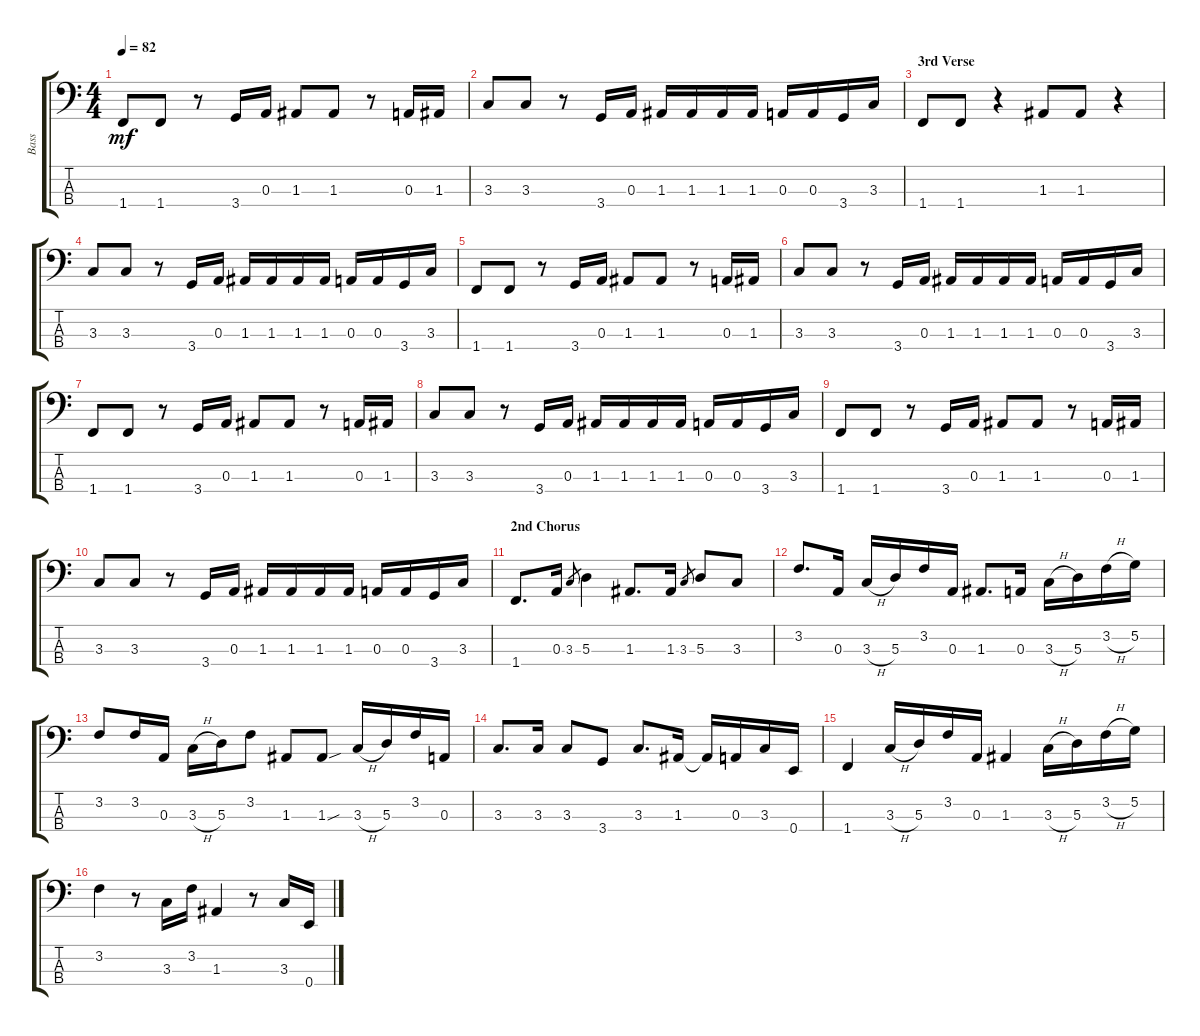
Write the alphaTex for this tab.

\track ("Bass" "Bass") {instrument electricbassfinger}
\staff {score tabs}
\tuning (G2 D2 A1 E1) {hide}
\ts (4 4)
\tempo 82
\clef f4
\ks c
1.4.8{dy mf} 1.4.8 r.8 3.4.16 0.3.16 1.3.8 1.3.8 r.8 0.3.16 1.3.16 |
3.3.8 3.3.8 r.8 3.4.16 0.3.16 1.3.16 1.3.16 1.3.16 1.3.16 0.3.16 0.3.16 3.4.16 3.3.16 |
\section ("" "3rd Verse")
1.4.8 1.4.8 r.4 1.3.8 1.3.8 r.4 |
3.3.8 3.3.8 r.8 3.4.16 0.3.16 1.3.16 1.3.16 1.3.16 1.3.16 0.3.16 0.3.16 3.4.16 3.3.16 |
1.4.8 1.4.8 r.8 3.4.16 0.3.16 1.3.8 1.3.8 r.8 0.3.16 1.3.16 |
3.3.8 3.3.8 r.8 3.4.16 0.3.16 1.3.16 1.3.16 1.3.16 1.3.16 0.3.16 0.3.16 3.4.16 3.3.16 |
1.4.8 1.4.8 r.8 3.4.16 0.3.16 1.3.8 1.3.8 r.8 0.3.16 1.3.16 |
3.3.8 3.3.8 r.8 3.4.16 0.3.16 1.3.16 1.3.16 1.3.16 1.3.16 0.3.16 0.3.16 3.4.16 3.3.16 |
1.4.8 1.4.8 r.8 3.4.16 0.3.16 1.3.8 1.3.8 r.8 0.3.16 1.3.16 |
3.3.8 3.3.8 r.8 3.4.16 0.3.16 1.3.16 1.3.16 1.3.16 1.3.16 0.3.16 0.3.16 3.4.16 3.3.16 |
\section ("" "2nd Chorus")
1.4.8{d} 0.3.16 3.3.8{gr} 5.3.4 1.3.8{d} 1.3.16 3.3.8{gr} 5.3.8 3.3.8 |
3.2.8{d} 0.3.16 3.3{h}.16 5.3.16 3.2.16 0.3.16 1.3.8{d} 0.3.16 3.3{h}.16 5.3.16 3.2{h}.16 5.2.16 |
3.2.8 3.2.16 0.3.16 3.3{h}.16 5.3.16 3.2.8 1.3.8 1.3{sou}.8 3.3{h}.16 5.3.16 3.2.16 0.3.16 |
3.3.8{d} 3.3.16 3.3.8 3.4.8 3.3.8{d} 1.3.16 1.3{t}.16 0.3.16 3.3.16 0.4.16 |
1.4.4 3.3{h}.16 5.3.16 3.2.16 0.3.16 1.3.4 3.3{h}.16 5.3.16 3.2{h}.16 5.2.16 |
3.2.4 r.8 3.3.16 3.2.16 1.3.4 r.8 3.3.16 0.4.16
